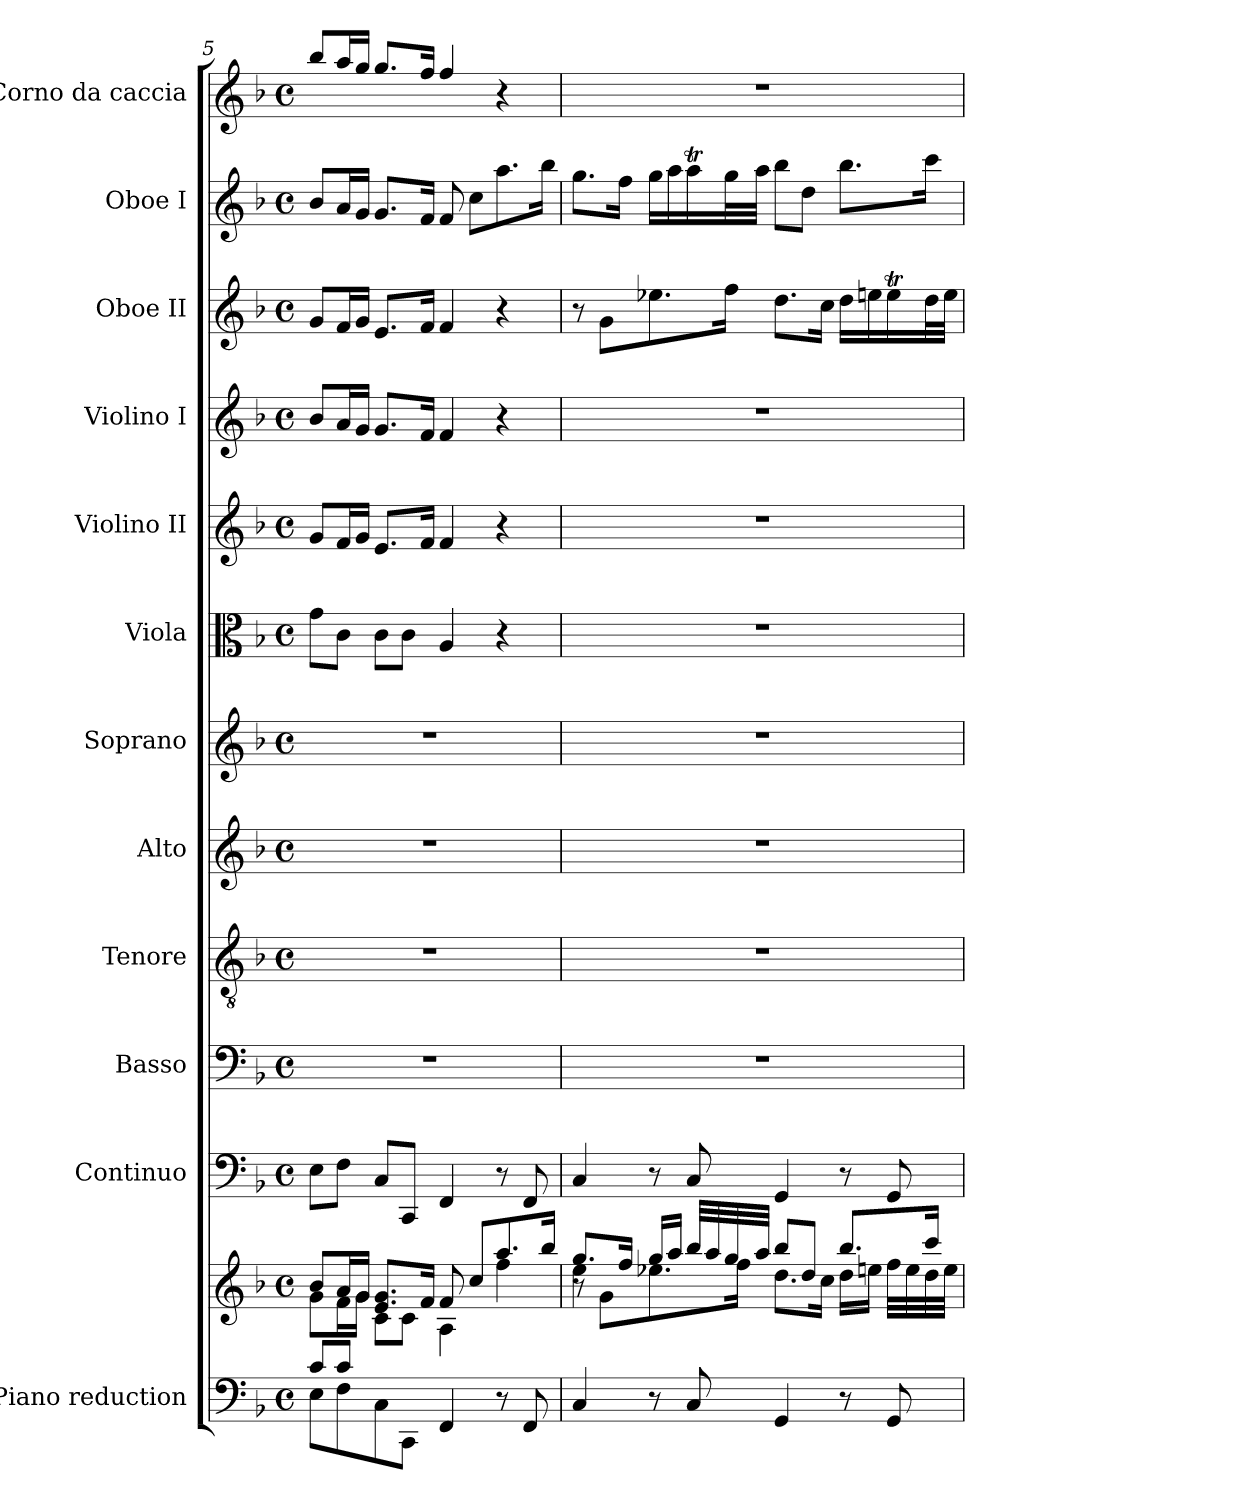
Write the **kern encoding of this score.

**kern	**kern	**kern	**kern	**kern	**kern	**kern	**kern	**kern	**kern	**kern	**kern	**kern
*part12	*part12	*part11	*part10	*part9	*part8	*part7	*part6	*part5	*part4	*part3	*part2	*part1
*staff13	*staff12	*staff11	*staff10	*staff9	*staff8	*staff7	*staff6	*staff5	*staff4	*staff3	*staff2	*staff1
*I"Piano reduction	*	*I"Continuo	*I"Basso	*I"Tenore	*I"Alto	*I"Soprano	*I"Viola	*I"Violino II	*I"Violino I	*I"Oboe II	*I"Oboe I	*I"Corno da caccia
*I'Pno	*	*	*	*	*	*	*I'Vla	*I'Vln	*I'Vln	*I'Ob	*I'Ob	*
*clefF4	*clefG2	*clefF4	*clefF4	*clefGv2	*clefG2	*clefG2	*clefC3	*clefG2	*clefG2	*clefG2	*clefG2	*clefG2
*	*	*	*	*	*	*	*	*	*	*	*	*ITrd7c12
*k[b-]	*k[b-]	*k[b-]	*k[b-]	*k[b-]	*k[b-]	*k[b-]	*k[b-]	*k[b-]	*k[b-]	*k[b-]	*k[b-]	*k[b-]
*M4/4	*M4/4	*M4/4	*M4/4	*M4/4	*M4/4	*M4/4	*M4/4	*M4/4	*M4/4	*M4/4	*M4/4	*M4/4
*met(c)	*met(c)	*met(c)	*met(c)	*met(c)	*met(c)	*met(c)	*met(c)	*met(c)	*met(c)	*met(c)	*met(c)	*met(c)
=5	=5	=5	=5	=5	=5	=5	=5	=5	=5	=5	=5	=5
*^	*^	*	*	*	*	*	*	*	*	*	*	*
8c/L	8E\L	8b-/L	8g\L	8E\L	1r	1r	1r	1r	8g\L	8g/L	8b-/L	8g/L	8b-/L	8b-/L
8c/J	8F\	16a/L	16f\L	8F\J	.	.	.	.	8c\J	16f/L	16a/L	16f/L	16a/L	16a/L
.	.	16g/JJ	16g\JJ	.	.	.	.	.	.	16g/JJ	16g/JJ	16g/JJ	16g/JJ	16g/JJ
4ryy	8C\	8.e/ 8.g/L	8c\L	8C/L	.	.	.	.	8c\L	8.e/L	8.g/L	8.e/L	8.g/L	8.g/L
.	8CC\J	.	8c\J	8CC/J	.	.	.	.	8c\J	.	.	.	.	.
.	.	16f/Jk	.	.	.	.	.	.	.	16f/Jk	16f/Jk	16f/Jk	16f/Jk	16f/Jk
4FF/	4ryy	8f/	4A\	4FF/	.	.	.	.	4A/	4f/	4f/	4f/	8f/	4f/
.	.	8cc/L	.	.	.	.	.	.	.	.	.	.	8cc\L	.
8r	8ryy	8.aa/	4ff\	8r	.	.	.	.	4r	4r	4r	4r	8.aa\	4r
8FF/	8ryy	.	.	8FF/	.	.	.	.	.	.	.	.	.	.
.	.	16bb-/Jk	.	.	.	.	.	.	.	.	.	.	16bb-\Jk	.
*v	*v	*	*	*	*	*	*	*	*	*	*	*	*	*
=6	=6	=6	=6	=6	=6	=6	=6	=6	=6	=6	=6	=6	=6
*	*	*^	*	*	*	*	*	*	*	*	*	*	*
4C/	8.gg/L	8r	4ee\	4C/	1r	1r	1r	1r	1r	1r	1r	8r	8.gg\L	1r
.	.	8g\L	.	.	.	.	.	.	.	.	.	8g\L	.	.
.	16ff/Jk	.	.	.	.	.	.	.	.	.	.	.	16ff\Jk	.
8r	16gg/LL	8.ee-X\	4ryy	8r	.	.	.	.	.	.	.	8.ee-X\	16gg\LL	.
.	16aa/JJ	.	.	.	.	.	.	.	.	.	.	.	16aa\	.
8C/	32bb-/LLL	.	.	8C/	.	.	.	.	.	.	.	.	16aat\	.
.	32aa/	.	.	.	.	.	.	.	.	.	.	.	.	.
.	32gg/	16ff\Jk	.	.	.	.	.	.	.	.	.	16ff\Jk	32gg\L	.
.	32aa/JJJ	.	.	.	.	.	.	.	.	.	.	.	32aa\JJJ	.
4GG/	8bb-/L	8.dd\L	2ryy	4GG/	.	.	.	.	.	.	.	8.dd\L	8bb-\L	.
.	8dd/J	.	.	.	.	.	.	.	.	.	.	.	8dd\J	.
.	.	16cc\Jk	.	.	.	.	.	.	.	.	.	16cc\Jk	.	.
8r	8.bb-/L	16dd\LL	.	8r	.	.	.	.	.	.	.	16dd\LL	8.bb-\L	.
.	.	16een\JJ	.	.	.	.	.	.	.	.	.	16een\	.	.
8GG/	.	32ff\LLL	.	8GG/	.	.	.	.	.	.	.	16eet\	.	.
.	.	32ee\	.	.	.	.	.	.	.	.	.	.	.	.
.	16ccc/Jk	32dd\	.	.	.	.	.	.	.	.	.	32dd\L	16ccc\Jk	.
.	.	32ee\JJJ	.	.	.	.	.	.	.	.	.	32ee\JJJ	.	.
*	*v	*v	*v	*	*	*	*	*	*	*	*	*	*	*
=	=	=	=	=	=	=	=	=	=	=	=	=
*-	*-	*-	*-	*-	*-	*-	*-	*-	*-	*-	*-	*-
